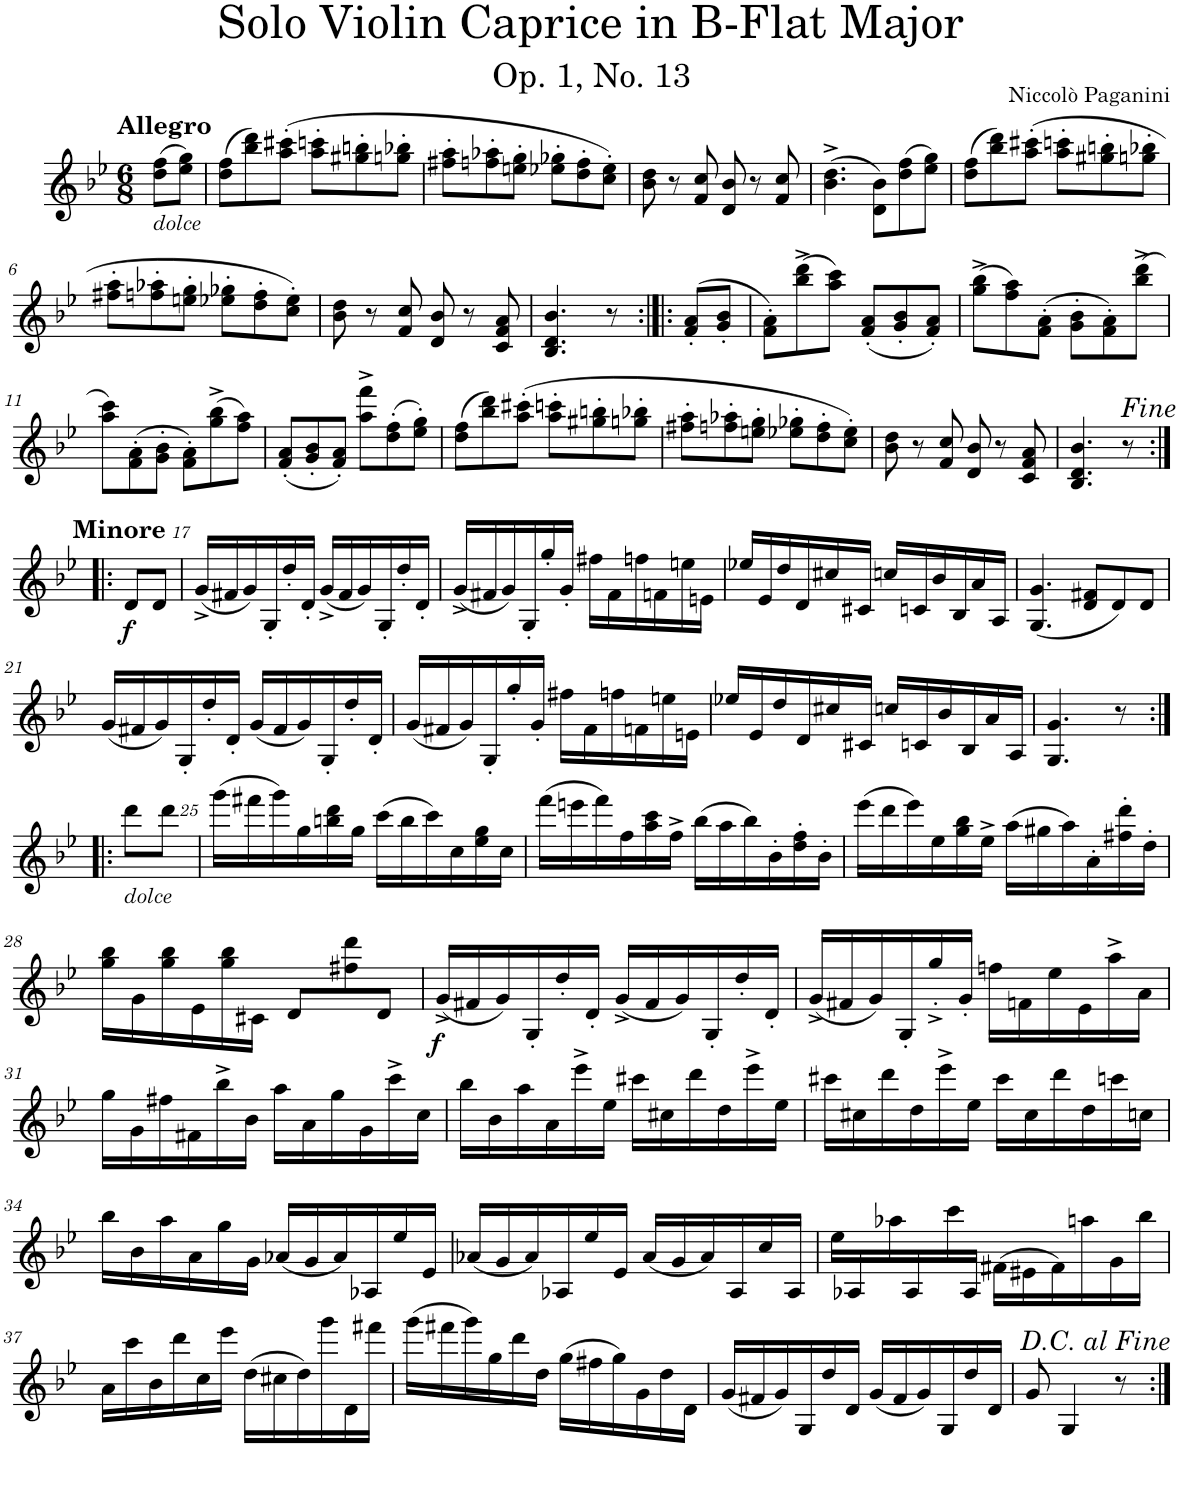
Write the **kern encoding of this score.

**kern	**dynam
*part1	*part1
*staff1	*staff1
*I"Violin	*
*I'Vln.	*
*clefG2	*
*k[b-e-]	*
*M6/8	*
=	=
!LO:TX:a:B:t=Allegro	!
!LO:TX:b:i:t=dolce	!
(8dd\ 8ff\L	.
8ee-\ 8gg\J)	.
=1	=1
(8dd\ 8ff\L	.
8bb-\ 8ddd\)	.
(8aa\' 8ccc#X\'J	.
8aa\' 8cccn\'L	.
8gg#X\' 8bbn\'	.
8ggn\' 8bb-X\'J	.
=2	=2
8ff#X\' 8aa\'L	.
8ffn\' 8aa-X\'	.
8een\' 8gg\'J	.
8ee-X\' 8gg-X\'L	.
8dd\' 8ff\'	.
8cc\' 8ee-\'J)	.
=3	=3
8b-\ 8dd\	.
8r	.
8f/ 8cc/	.
8d/ 8b-/	.
8r	.
8f/ 8cc/	.
=4	=4
(4.b-\^ 4.dd\^	.
8d\ 8b-\L)	.
(8dd\ 8ff\	.
8ee-\ 8gg\J)	.
=5	=5
(8dd\ 8ff\L	.
8bb-\ 8ddd\)	.
(8aa\' 8ccc#X\'J	.
8aa\' 8cccn\'L	.
8gg#X\' 8bbn\'	.
8ggn\' 8bb-X\'J	.
!!LO:LB:g=z
=6	=6
8ff#X\' 8aa\'L	.
8ffn\' 8aa-X\'	.
8een\' 8gg\'J	.
8ee-X\' 8gg-X\'L	.
8dd\' 8ff\'	.
8cc\' 8ee-\'J)	.
=7	=7
8b-\ 8dd\	.
8r	.
8f/ 8cc/	.
8d/ 8b-/	.
8r	.
8c/ 8f/ 8a/	.
=8	=8
4.B-/ 4.d/ 4.b-/	.
8r	.
=8X1:|!|:	=8X1:|!|:
(8f/' 8a/'L	.
8g/' 8b-/'J	.
=9	=9
8f\' 8a\'L)	.
(8bb-\^ 8ddd\^	.
8aa\ 8ccc\J)	.
(8f/' 8a/'L	.
8g/' 8b-/'	.
8f/' 8a/'J)	.
=10	=10
(8gg\^ 8bb-\^L	.
8ff\ 8aa\)	.
(8f\' 8a\'J	.
8g\' 8b-\'L	.
8f\' 8a\')	.
(8bb-\^ 8ddd\^J	.
!!LO:LB:g=z
=11	=11
8aa\ 8ccc\L)	.
(8f\' 8a\'	.
8g\' 8b-\'J	.
8f\' 8a\'L)	.
(8gg\^ 8bb-\^	.
8ff\ 8aa\J)	.
=12	=12
(8f/' 8a/'L	.
8g/' 8b-/'	.
8f/' 8a/'J)	.
8aa\^ 8fff\^L	.
(8dd\' 8ff\'	.
8ee-\' 8gg\'J)	.
=13	=13
(8dd\ 8ff\L	.
8bb-\ 8ddd\)	.
(8aa\' 8ccc#X\'J	.
8aa\' 8cccn\'L	.
8gg#X\' 8bbn\'	.
8ggn\' 8bb-X\'J	.
=14	=14
8ff#X\' 8aa\'L	.
8ffn\' 8aa-X\'	.
8een\' 8gg\'J	.
8ee-X\' 8gg-X\'L	.
8dd\' 8ff\'	.
8cc\' 8ee-\'J)	.
=15	=15
8b-\ 8dd\	.
8r	.
8f/ 8cc/	.
8d/ 8b-/	.
8r	.
8c/ 8f/ 8a/	.
=16	=16
4.B-/ 4.d/ 4.b-/	.
8r	.
!LO:TX:a:t=<i><font size="13"/>Fine</i>	!
!!LO:LB:g=z
=16X2:|!|:	=16X2:|!|:
!LO:TX:a:B:t=Minore	!
!	!LO:DY:b
8d/L	f
8d/J	.
=17	=17
(16g^/LL	.
16f#X/	.
16g/)	.
16G'/	.
16dd'/	.
16d'/JJ	.
(16g^/LL	.
16f#/	.
16g/)	.
16G'/	.
16dd'/	.
16d'/JJ	.
=18	=18
(16g^/LL	.
16f#X/	.
16g/)	.
16G'/	.
16gg'/	.
16g'/JJ	.
16ff#X'\LL	.
16f#'\	.
16ffn'\	.
16fn'\	.
16een'\	.
16en'\JJ	.
=19	=19
16ee-X'/LL	.
16e-'/	.
16dd'/	.
16d'/	.
16cc#X'/	.
16c#X'/JJ	.
16ccn'/LL	.
16cn'/	.
16b-'/	.
16B-'/	.
16a'/	.
16A'/JJ	.
=20	=20
(4.G/ 4.g/	.
8d/ 8f#X/L	.
8d/)	.
8d/J	.
!!LO:LB:g=z
=21	=21
(16g/LL	.
16f#X/	.
16g/)	.
16G'/	.
16dd'/	.
16d'/JJ	.
(16g/LL	.
16f#/	.
16g/)	.
16G'/	.
16dd'/	.
16d'/JJ	.
=22	=22
(16g/LL	.
16f#X/	.
16g/)	.
16G'/	.
16gg'/	.
16g'/JJ	.
16ff#X'\LL	.
16f#'\	.
16ffn'\	.
16fn'\	.
16een'\	.
16en'\JJ	.
=23	=23
16ee-X'/LL	.
16e-'/	.
16dd'/	.
16d'/	.
16cc#X'/	.
16c#X'/JJ	.
16ccn'/LL	.
16cn'/	.
16b-'/	.
16B-'/	.
16a'/	.
16A'/JJ	.
=24	=24
4.G/ 4.g/	.
8r	.
!!LO:LB:g=z
=24X3:|!|:	=24X3:|!|:
!LO:TX:b:i:t=dolce	!
8ddd\L	.
8ddd\J	.
=25	=25
(16ggg\LL	.
16fff#X\	.
16ggg\)	.
16gg\	.
16bbn\ 16ddd\	.
16gg\JJ	.
(16ccc\LL	.
16bb\	.
16ccc\)	.
16cc\	.
16ee-\ 16gg\	.
16cc\JJ	.
=26	=26
(16fff\LL	.
16eeen\	.
16fff\)	.
16ff\	.
16aa\ 16ccc\	.
16ff^\JJ	.
(16bb-\LL	.
16aa\	.
16bb-\)	.
16b-'\	.
16dd\' 16ff\'	.
16b-'\JJ	.
=27	=27
(16eee-\LL	.
16ddd\	.
16eee-\)	.
16ee-\	.
16gg\ 16bb-\	.
16ee-^\JJ	.
(16aa\LL	.
16gg#X\	.
16aa\)	.
16a'\	.
16ff#X\' 16ddd\'	.
16dd'\JJ	.
!!LO:LB:g=z
=28	=28
16gg\ 16bb-\LL	.
16g\	.
16gg\ 16bb-\	.
16e-\	.
16gg\ 16bb-\	.
16c#X\JJ	.
8d/L	.
8ff#X\ 8ddd\	.
8d/J	.
=29	=29
!	!LO:DY:b
(16g^/LL	f
16f#X/	.
16g/)	.
16G'/	.
16dd'/	.
16d'/JJ	.
(16g^/LL	.
16f#/	.
16g/)	.
16G'/	.
16dd'/	.
16d'/JJ	.
=30	=30
(16g^/LL	.
16f#X/	.
16g/)	.
16G'/	.
16gg'^/	.
16g'/JJ	.
16ffn\LL	.
16fn\	.
16ee-\	.
16e-\	.
16aa^\	.
16a\JJ	.
!!LO:LB:g=z
=31	=31
16gg\LL	.
16g\	.
16ff#X\	.
16f#X\	.
16bb-^\	.
16b-\JJ	.
16aa\LL	.
16a\	.
16gg\	.
16g\	.
16ccc^\	.
16cc\JJ	.
=32	=32
16bb-\LL	.
16b-\	.
16aa\	.
16a\	.
16eee-^\	.
16ee-\JJ	.
16ccc#X\LL	.
16cc#X\	.
16ddd\	.
16dd\	.
16eee-^\	.
16ee-\JJ	.
=33	=33
16ccc#X\LL	.
16cc#X\	.
16ddd\	.
16dd\	.
16eee-^\	.
16ee-\JJ	.
16ccc#\LL	.
16cc#\	.
16ddd\	.
16dd\	.
16cccn\	.
16ccn\JJ	.
!!LO:LB:g=z
=34	=34
16bb-\LL	.
16b-\	.
16aa\	.
16a\	.
16gg\	.
16g\JJ	.
(16a-X/LL	.
16g/	.
16a-/)	.
16A-X/	.
16ee-/	.
16e-/JJ	.
=35	=35
(16a-X/LL	.
16g/	.
16a-/)	.
16A-X/	.
16ee-/	.
16e-/JJ	.
(16a-/LL	.
16g/	.
16a-/)	.
16A-/	.
16cc/	.
16A-/JJ	.
=36	=36
16ee-\LL	.
16A-X/	.
16aa-X\	.
16A-/	.
16ccc\	.
16A-/JJ	.
(16f#X\LL	.
16e#X\	.
16f#\)	.
16aan\	.
16g\	.
16bb-\JJ	.
!!LO:LB:g=z
=37	=37
16a\LL	.
16ccc\	.
16b-\	.
16ddd\	.
16cc\	.
16eee-\JJ	.
(16dd\LL	.
16cc#X\	.
16dd\)	.
16ggg\	.
16d\	.
16fff#X\JJ	.
=38	=38
(16ggg\LL	.
16fff#X\	.
16ggg\)	.
16gg\	.
16ddd\	.
16dd\JJ	.
(16gg\LL	.
16ff#X\	.
16gg\)	.
16g\	.
16dd\	.
16d\JJ	.
=39	=39
(16g/LL	.
16f#X/	.
16g/)	.
16G/	.
16dd/	.
16d/JJ	.
(16g/LL	.
16f#/	.
16g/)	.
16G/	.
16dd/	.
16d/JJ	.
=40	=40
8g/	.
4G/	.
8r	.
=:|!	=:|!
*-	*-
